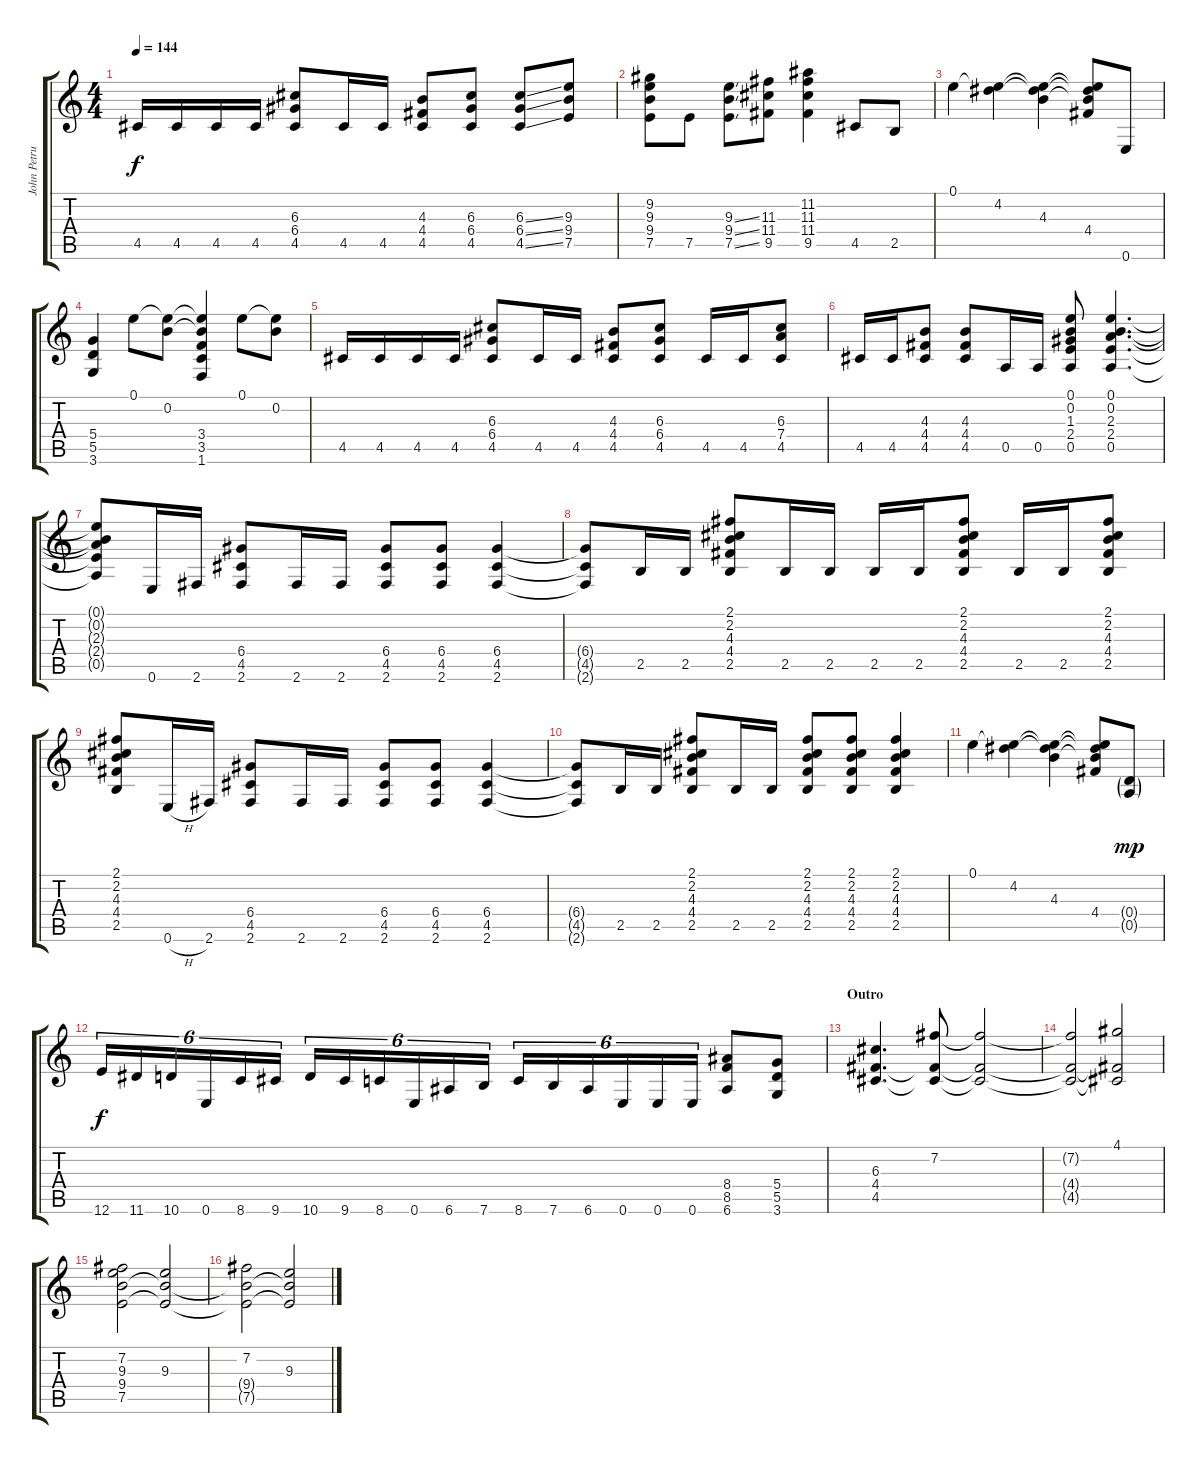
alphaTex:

\track ("John Petrucci - guitar" "John Petru") {instrument distortionguitar}
\staff {score tabs}
\tuning (E4 B3 G3 D3 A2 E2) {hide}
\ts (4 4)
\tempo 144
\clef g2
\ks c
4.5.16{dy f} 4.5.16 4.5.16 4.5.16 (6.3 6.4 4.5).8 4.5.16 4.5.16 (4.3 4.4 4.5).8 (6.3 6.4 4.5).8 (6.3{ss} 6.4{ss} 4.5{ss}).8 (9.3 9.4 7.5).8 |
(9.2 9.3 9.4 7.5).8 7.5.8 (9.3{ss} 9.4{ss} 7.5{ss}).8 (11.3 11.4 9.5).8 (11.2 11.3 11.4 9.5).4 4.5.8 2.5.8 |
0.1.4 (0.1{t} 4.2).4 (0.1{t} 4.2{t} 4.3).4 (0.1{t} 4.2{t} 4.3{t} 4.4).8 0.6.8 |
(5.4 5.5 3.6).4 0.1.8 (0.1{t} 0.2).8 (0.1{t} 0.2{t} 3.4 3.5 1.6).4 0.1.8 (0.1{t} 0.2).8 |
4.5.16 4.5.16 4.5.16 4.5.16 (6.3 6.4 4.5).8 4.5.16 4.5.16 (4.3 4.4 4.5).8 (6.3 6.4 4.5).8 4.5.16 4.5.16 (6.3 7.4 4.5).8 |
4.5.16 4.5.16 (4.3 4.4 4.5).8 (4.3 4.4 4.5).8 0.5.16 0.5.16 (0.1 0.2 1.3 2.4 0.5).8 (0.1 0.2 2.3 2.4 0.5).4{d} |
(0.1{t} 0.2{t} 2.3{t} 2.4{t} 0.5{t}).8 0.6.16 2.6.16 (6.4 4.5 2.6).8 2.6.16 2.6.16 (6.4 4.5 2.6).8 (6.4 4.5 2.6).8 (6.4 4.5 2.6).4 |
(6.4{t} 4.5{t} 2.6{t}).8 2.5.16 2.5.16 (2.1 2.2 4.3 4.4 2.5).8 2.5.16 2.5.16 2.5.16 2.5.16 (2.1 2.2 4.3 4.4 2.5).8 2.5.16 2.5.16 (2.1 2.2 4.3 4.4 2.5).8 |
(2.1 2.2 4.3 4.4 2.5).8 0.6{h}.16 2.6.16 (6.4 4.5 2.6).8 2.6.16 2.6.16 (6.4 4.5 2.6).8 (6.4 4.5 2.6).8 (6.4 4.5 2.6).4 |
(6.4{t} 4.5{t} 2.6{t}).8 2.5.16 2.5.16 (2.1 2.2 4.3 4.4 2.5).8 2.5.16 2.5.16 (2.1 2.2 4.3 4.4 2.5).8 (2.1 2.2 4.3 4.4 2.5).8 (2.1 2.2 4.3 4.4 2.5).4 |
0.1.4 (0.1{t} 4.2).4 (0.1{t} 4.2{t} 4.3).4 (0.1{t} 4.2{t} 4.3{t} 4.4).8 (0.4{g} 0.5{g}).8{dy mp} |
12.6.16{tu (6 4) dy f} 11.6.16{tu (6 4)} 10.6.16{tu (6 4)} 0.6.16{tu (6 4)} 8.6.16{tu (6 4)} 9.6.16{tu (6 4)} 10.6.16{tu (6 4)} 9.6.16{tu (6 4)} 8.6.16{tu (6 4)} 0.6.16{tu (6 4)} 6.6.16{tu (6 4)} 7.6.16{tu (6 4)} 8.6.16{tu (6 4)} 7.6.16{tu (6 4)} 6.6.16{tu (6 4)} 0.6.16{tu (6 4)} 0.6.16{tu (6 4)} 0.6.16{tu (6 4)} (8.4 8.5 6.6).8 (5.4 5.5 3.6).8 |
\section ("" "Outro")
(6.3 4.4 4.5).4{d} (7.2 4.4{t} 4.5{t}).8 (7.2{t} 4.4{t} 4.5{t}).2 |
(7.2{t} 4.4{t} 4.5{t}).2 (4.1 4.4{t} 4.5{t}).2 |
(7.2 9.3 9.4 7.5).2 (9.3 9.4{t} 7.5{t}).2 |
(7.2 9.4{t} 7.5{t}).2 (9.3 9.4{t} 7.5{t}).2
